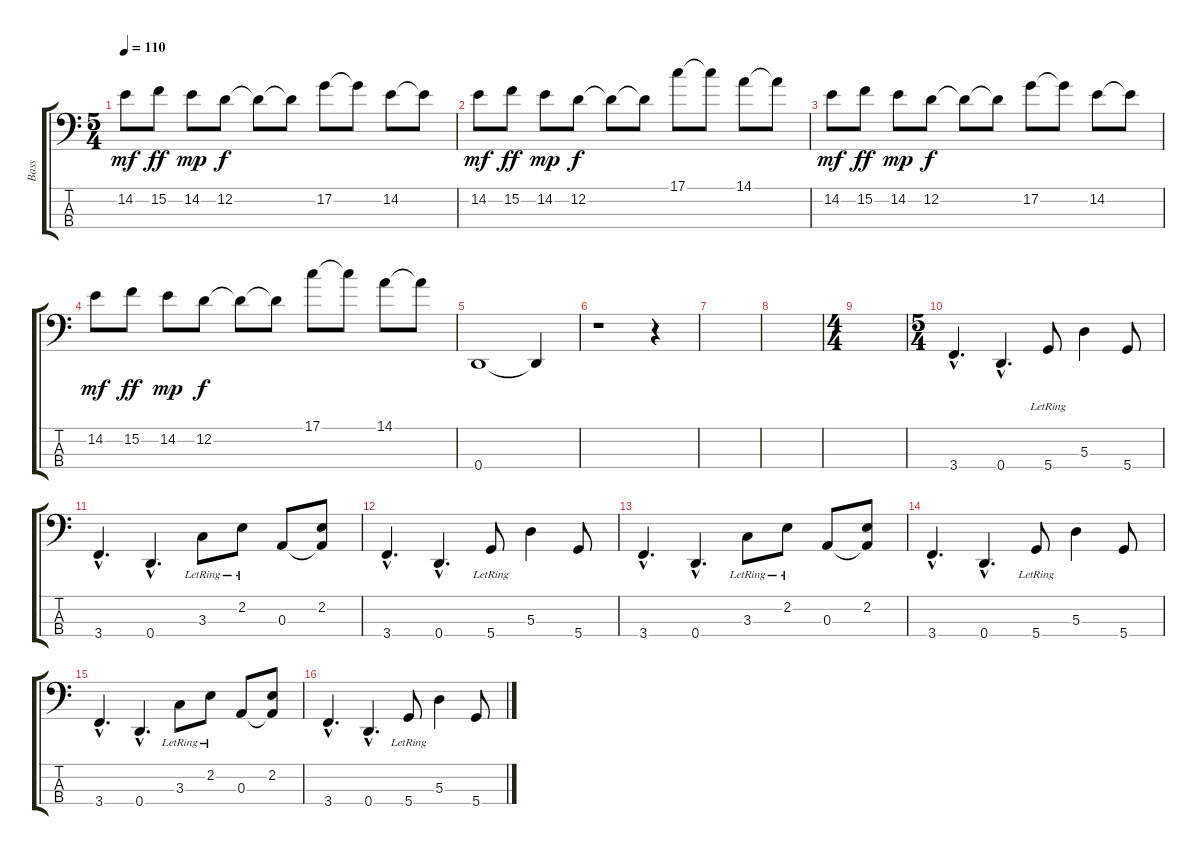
\track ("Bass" "Bass") {instrument electricbasspick}
\staff {score tabs}
\tuning (G2 D2 A1 D1) {hide}
\ts (5 4)
\tempo 110
\clef f4
\ks c
14.2.8{dy mf} 15.2.8{dy ff} 14.2.8{dy mp} 12.2.8{dy f} 12.2{t}.8 12.2{t}.8 17.2.8 17.2{t}.8 14.2.8 14.2{t}.8 |
14.2.8{dy mf} 15.2.8{dy ff} 14.2.8{dy mp} 12.2.8{dy f} 12.2{t}.8 12.2{t}.8 17.1.8 17.1{t}.8 14.1.8 14.1{t}.8 |
14.2.8{dy mf} 15.2.8{dy ff} 14.2.8{dy mp} 12.2.8{dy f} 12.2{t}.8 12.2{t}.8 17.2.8 17.2{t}.8 14.2.8 14.2{t}.8 |
14.2.8{dy mf} 15.2.8{dy ff} 14.2.8{dy mp} 12.2.8{dy f} 12.2{t}.8 12.2{t}.8 17.1.8 17.1{t}.8 14.1.8 14.1{t}.8 |
0.4.1{instrument electricbasspick} 0.4{t}.4 |
r.1 r.4 |
|
|
\ts (4 4)
|
\ts (5 4)
3.4{hac}.4{d} 0.4{hac}.4{d} 5.4{lr}.8 5.3.4 5.4.8 |
3.4{hac}.4{d} 0.4{hac}.4{d} 3.3{lr}.8 2.2{lr}.8 0.3.8 (2.2 0.3{t}).8 |
3.4{hac}.4{d} 0.4{hac}.4{d} 5.4{lr}.8 5.3.4 5.4.8 |
3.4{hac}.4{d} 0.4{hac}.4{d} 3.3{lr}.8 2.2{lr}.8 0.3.8 (2.2 0.3{t}).8 |
3.4{hac}.4{d} 0.4{hac}.4{d} 5.4{lr}.8 5.3.4 5.4.8 |
3.4{hac}.4{d} 0.4{hac}.4{d} 3.3{lr}.8 2.2{lr}.8 0.3.8 (2.2 0.3{t}).8 |
3.4{hac}.4{d} 0.4{hac}.4{d} 5.4{lr}.8 5.3.4 5.4.8
